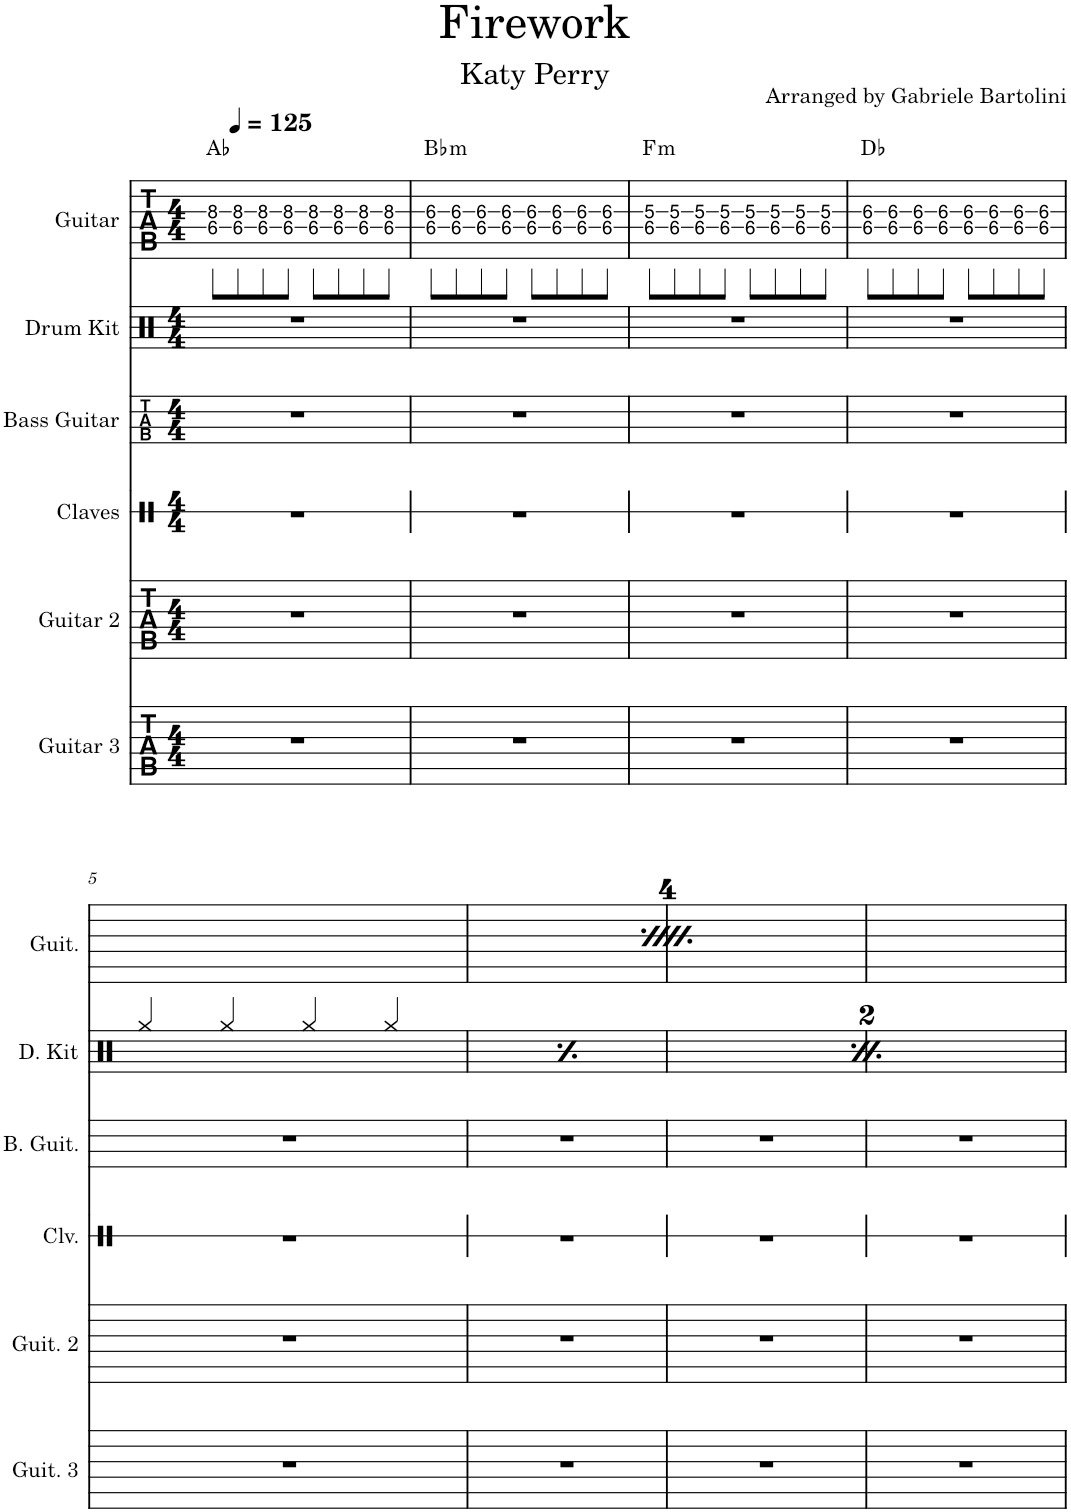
**kern	**kern	**kern	**kern	**kern	**kern	**harte
*part6	*part5	*part4	*part3	*part2	*part1	*part1
*staff6	*staff5	*staff4	*staff3	*staff2	*staff1	*
*I"Guitar 3	*I"Guitar 2	*I"Claves	*I"Bass Guitar	*I"Drum Kit	*I"Guitar	*
*I'Guit. 3	*I'Guit. 2	*I'Clv.	*I'B. Guit.	*I'D. Kit	*I'Guit.	*
*stria6	*stria6	*stria1	*stria4	*	*stria6	*
*	*	*clefX	*	*clefX	*	*
*	*	*	*Trd7c12	*	*	*
*k[]	*k[]	*k[]	*k[]	*k[]	*k[]	*
*M4/4	*M4/4	*M4/4	*M4/4	*M4/4	*M4/4	*
*MM125	*MM125	*MM125	*MM125	*MM125	*MM125	*
=1	=1	=1	=1	=1	=1	=1
1r	1r	1r	1r	1r	8A-\ 8d#\L	Ab:maj
.	.	.	.	.	8A-\ 8d#\	.
.	.	.	.	.	8A-\ 8d#\	.
.	.	.	.	.	8A-\ 8d#\J	.
.	.	.	.	.	8A-\ 8d#\L	.
.	.	.	.	.	8A-\ 8d#\	.
.	.	.	.	.	8A-\ 8d#\	.
.	.	.	.	.	8A-\ 8d#\J	.
=2	=2	=2	=2	=2	=2	=2
!	!	!	!	!	!	!LO:H:kt=m
1r	1r	1r	1r	1r	8G#\ 8d-\L	Bb:min
.	.	.	.	.	8G#\ 8d-\	.
.	.	.	.	.	8G#\ 8d-\	.
.	.	.	.	.	8G#\ 8d-\J	.
.	.	.	.	.	8G#\ 8d-\L	.
.	.	.	.	.	8G#\ 8d-\	.
.	.	.	.	.	8G#\ 8d-\	.
.	.	.	.	.	8G#\ 8d-\J	.
=3	=3	=3	=3	=3	=3	=3
!	!	!	!	!	!	!LO:H:kt=m
1r	1r	1r	1r	1r	8G#\ 8c\L	F:min
.	.	.	.	.	8G#\ 8c\	.
.	.	.	.	.	8G#\ 8c\	.
.	.	.	.	.	8G#\ 8c\J	.
.	.	.	.	.	8G#\ 8c\L	.
.	.	.	.	.	8G#\ 8c\	.
.	.	.	.	.	8G#\ 8c\	.
.	.	.	.	.	8G#\ 8c\J	.
=4	=4	=4	=4	=4	=4	=4
1r	1r	1r	1r	1r	8A-\ 8c#\L	Db:maj
.	.	.	.	.	8A-\ 8c#\	.
.	.	.	.	.	8A-\ 8c#\	.
.	.	.	.	.	8A-\ 8c#\J	.
.	.	.	.	.	8A-\ 8c#\L	.
.	.	.	.	.	8A-\ 8c#\	.
.	.	.	.	.	8A-\ 8c#\	.
.	.	.	.	.	8A-\ 8c#\J	.
!!LO:LB:g=z
=5	=5	=5	=5	=5	=5	=5
*	*	*	*	*	*MM125	*
1r	1r	1r	1r	4Rgg/	8A-\ 8d#\L	Ab:maj
.	.	.	.	.	8A-\ 8d#\	.
.	.	.	.	4Rgg/	8A-\ 8d#\	.
.	.	.	.	.	8A-\ 8d#\J	.
.	.	.	.	4Rgg/	8A-\ 8d#\L	.
.	.	.	.	.	8A-\ 8d#\	.
.	.	.	.	4Rgg/	8A-\ 8d#\	.
.	.	.	.	.	8A-\ 8d#\J	.
=6	=6	=6	=6	=6	=6	=6
!	!	!	!	!	!	!LO:H:kt=m
1r	1r	1r	1r	4Rgg/	8G#\ 8d-\L	Bb:min
.	.	.	.	.	8G#\ 8d-\	.
.	.	.	.	4Rgg/	8G#\ 8d-\	.
.	.	.	.	.	8G#\ 8d-\J	.
.	.	.	.	4Rgg/	8G#\ 8d-\L	.
.	.	.	.	.	8G#\ 8d-\	.
.	.	.	.	4Rgg/	8G#\ 8d-\	.
.	.	.	.	.	8G#\ 8d-\J	.
=7	=7	=7	=7	=7	=7	=7
!	!	!	!	!	!	!LO:H:kt=m
1r	1r	1r	1r	4Rgg/	8G#\ 8c\L	F:min
.	.	.	.	.	8G#\ 8c\	.
.	.	.	.	4Rgg/	8G#\ 8c\	.
.	.	.	.	.	8G#\ 8c\J	.
.	.	.	.	4Rgg/	8G#\ 8c\L	.
.	.	.	.	.	8G#\ 8c\	.
.	.	.	.	4Rgg/	8G#\ 8c\	.
.	.	.	.	.	8G#\ 8c\J	.
=8	=8	=8	=8	=8	=8	=8
1r	1r	1r	1r	4Rgg/	8A-\ 8c#\L	Db:maj
.	.	.	.	.	8A-\ 8c#\	.
.	.	.	.	4Rgg/	8A-\ 8c#\	.
.	.	.	.	.	8A-\ 8c#\J	.
.	.	.	.	4Rgg/	8A-\ 8c#\L	.
.	.	.	.	.	8A-\ 8c#\	.
.	.	.	.	4Rgg/	8A-\ 8c#\	.
.	.	.	.	.	8A-\ 8c#\J	.
=	=	=	=	=	=	=
*-	*-	*-	*-	*-	*-	*-
